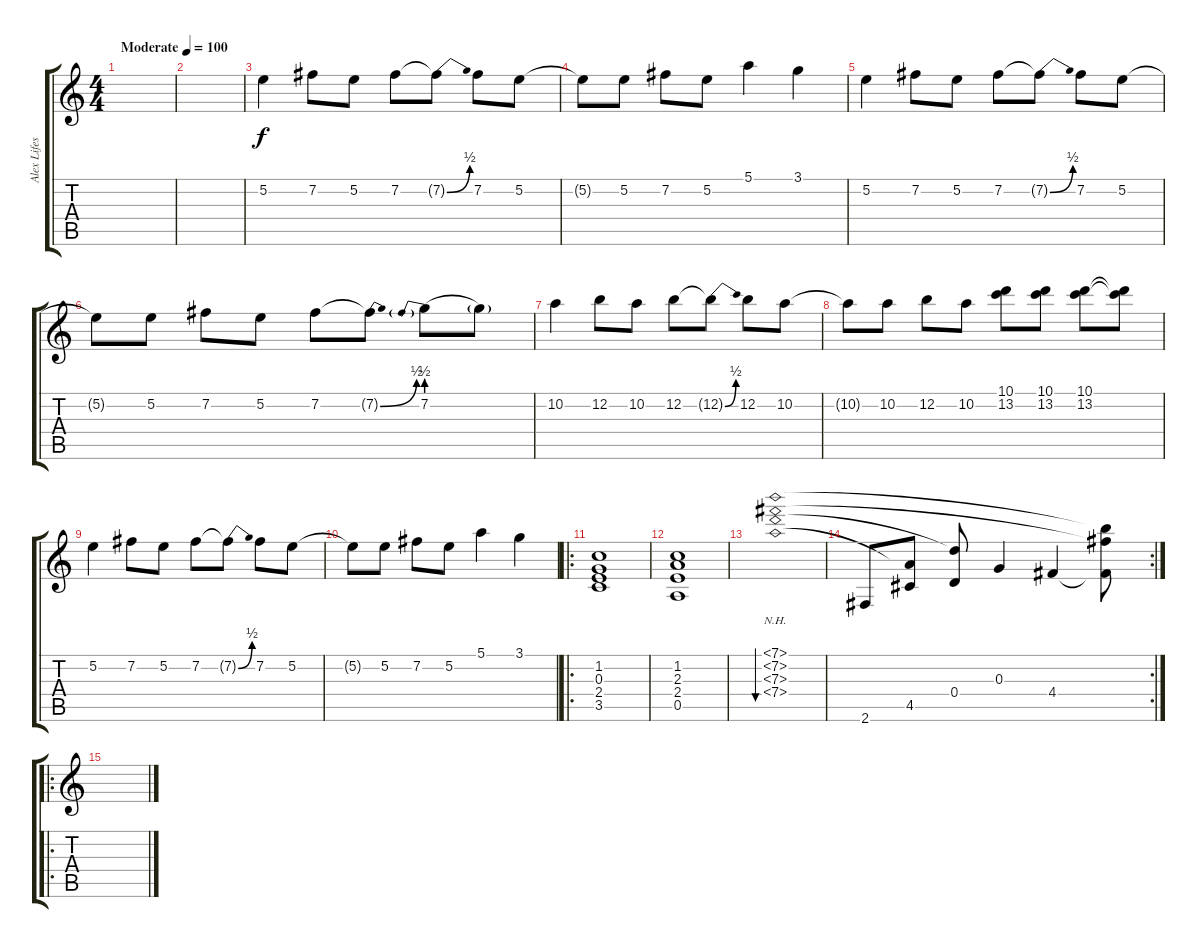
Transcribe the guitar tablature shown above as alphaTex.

\track ("Alex Lifeson - Electric" "Alex Lifes") {instrument overdrivenguitar}
\staff {score tabs}
\tuning (E4 B3 G3 D3 A2 E2) {hide}
\ts (4 4)
\tempo (100 "Moderate")
\clef g2
\ks c
|
|
5.2.4 7.2.8 5.2.8 7.2.8 7.2{be (bend 0 0 60 2) t}.8 7.2.8 5.2.8 |
5.2{t}.8 5.2.8 7.2.8 5.2.8 5.1.4 3.1.4 |
5.2.4 7.2.8 5.2.8 7.2.8 7.2{be (bend 0 0 60 2) t}.8 7.2.8 5.2.8 |
5.2{t}.8 5.2.8 7.2.8 5.2.8 7.2.8 7.2{be (bend 0 0 60 2) t}.8 7.2{be (prebend 0 2 60 2)}.8 7.2{t}.8 |
10.2.4 12.2.8 10.2.8 12.2.8 12.2{be (bend 0 0 60 2) t}.8 12.2.8 10.2.8 |
10.2{t}.8 10.2.8 12.2.8 10.2.8 (10.1 13.2).8 (10.1 13.2).8 (10.1 13.2).8 (10.1{t} 13.2{t}).8 |
5.2.4 7.2.8 5.2.8 7.2.8 7.2{be (bend 0 0 60 2) t}.8 7.2.8 5.2.8 |
5.2{t}.8 5.2.8 7.2.8 5.2.8 5.1.4 3.1.4 |
\ro
(1.2 0.3 2.4 3.5).1 |
(1.2 2.3 2.4 0.5).1 |
(7.1{nh} 7.2{nh} 7.3{nh} 7.4{nh}).1{bu 240} |
\rc 2
2.6.8 (7.4{t} 4.5).8 (7.3{t} 0.4).8 0.3.4 4.4.4 (7.1{t} 7.2{t} 4.4{t}).8 |
\ro
